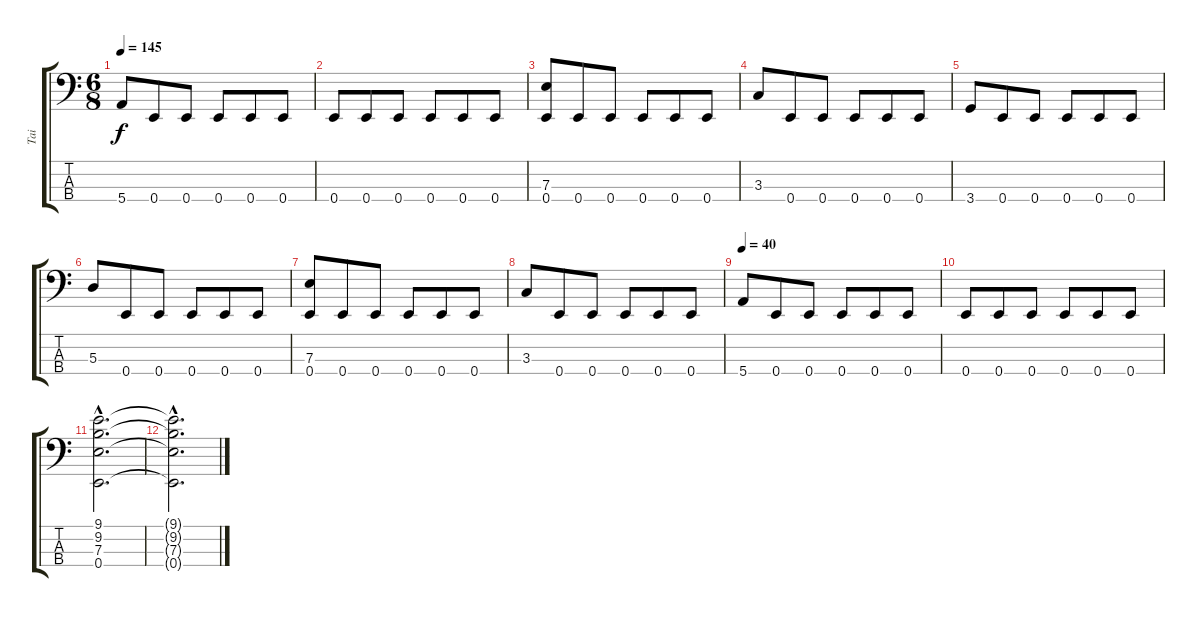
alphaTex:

\track ("Tai" "Tai") {instrument electricbassfinger}
\staff {score tabs}
\tuning (G2 D2 A1 E1) {hide}
\ts (6 8)
\tempo 145
\clef f4
\ks c
5.4.8{dy f} 0.4.8 0.4.8 0.4.8 0.4.8 0.4.8 |
0.4.8 0.4.8 0.4.8 0.4.8 0.4.8 0.4.8 |
(7.3 0.4).8 0.4.8 0.4.8 0.4.8 0.4.8 0.4.8 |
3.3.8 0.4.8 0.4.8 0.4.8 0.4.8 0.4.8 |
3.4.8 0.4.8 0.4.8 0.4.8 0.4.8 0.4.8 |
5.3.8 0.4.8 0.4.8 0.4.8 0.4.8 0.4.8 |
(7.3 0.4).8 0.4.8 0.4.8 0.4.8 0.4.8 0.4.8 |
3.3.8 0.4.8 0.4.8 0.4.8 0.4.8 0.4.8 |
\tempo 40
5.4.8 0.4.8 0.4.8 0.4.8 0.4.8 0.4.8 |
0.4.8 0.4.8 0.4.8 0.4.8 0.4.8 0.4.8 |
(9.1{hac} 9.2{hac} 7.3{hac} 0.4{hac}).2{d} |
(9.1{hac t} 9.2{hac t} 7.3{hac t} 0.4{hac t}).2{d}
